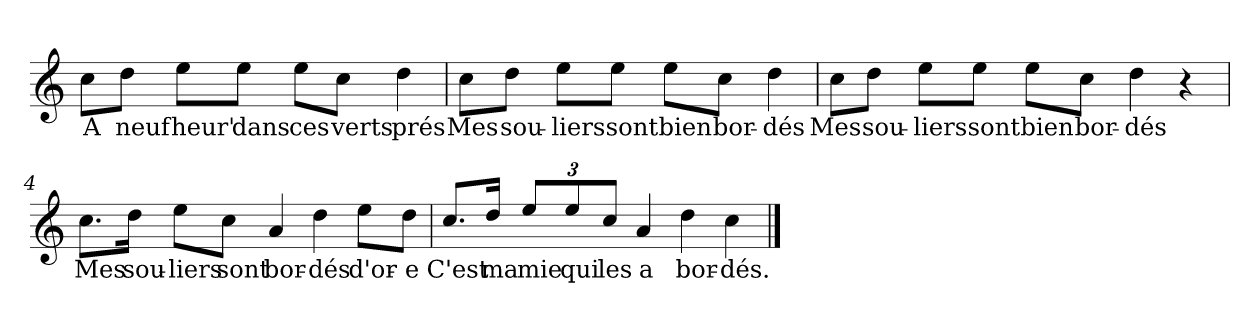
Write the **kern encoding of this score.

**kern	**text
*part1	*part1
*staff1	*staff1
*clefG2	*
*k[]	*
*C:	*
=1	=1
!	!LO:LY:b
8cc\L	A
!	!LO:LY:b
8dd\J	neuf
!	!LO:LY:b
8ee\L	heur'
!	!LO:LY:b
8ee\J	dans
!	!LO:LY:b
8ee\L	ces
!	!LO:LY:b
8cc\J	verts
!	!LO:LY:b
4dd\	prés
=2	=2
!	!LO:LY:b
8cc\L	Mes
!	!LO:LY:b
8dd\J	sou-
!	!LO:LY:b
8ee\L	-liers
!	!LO:LY:b
8ee\J	sont
!	!LO:LY:b
8ee\L	bien
!	!LO:LY:b
8cc\J	bor-
!	!LO:LY:b
4dd\	-dés
=3	=3
!	!LO:LY:b
8cc\L	Mes
!	!LO:LY:b
8dd\J	sou-
!	!LO:LY:b
8ee\L	-liers
!	!LO:LY:b
8ee\J	sont
!	!LO:LY:b
8ee\L	bien
!	!LO:LY:b
8cc\J	bor-
!	!LO:LY:b
4dd\	-dés
4r	.
!!LO:LB:g=z
=4	=4
!	!LO:LY:b
8.cc\L	Mes
!	!LO:LY:b
16dd\Jk	sou-
!	!LO:LY:b
8ee\L	-liers
!	!LO:LY:b
8cc\J	sont
!	!LO:LY:b
4a/	bor-
!	!LO:LY:b
4dd\	-dés
!	!LO:LY:b
8ee\L	d'or-
!	!LO:LY:b
8dd\J	-e
=5	=5
!	!LO:LY:b
8.cc/L	C'est
!	!LO:LY:b
16dd/Jk	ma
!	!LO:LY:b
12ee/L	mie
!	!LO:LY:b
12ee/	qui
!	!LO:LY:b
12cc/J	les
!	!LO:LY:b
4a/	a
!	!LO:LY:b
4dd\	bor-
!	!LO:LY:b
4cc\	-dés.
==	==
*-	*-
